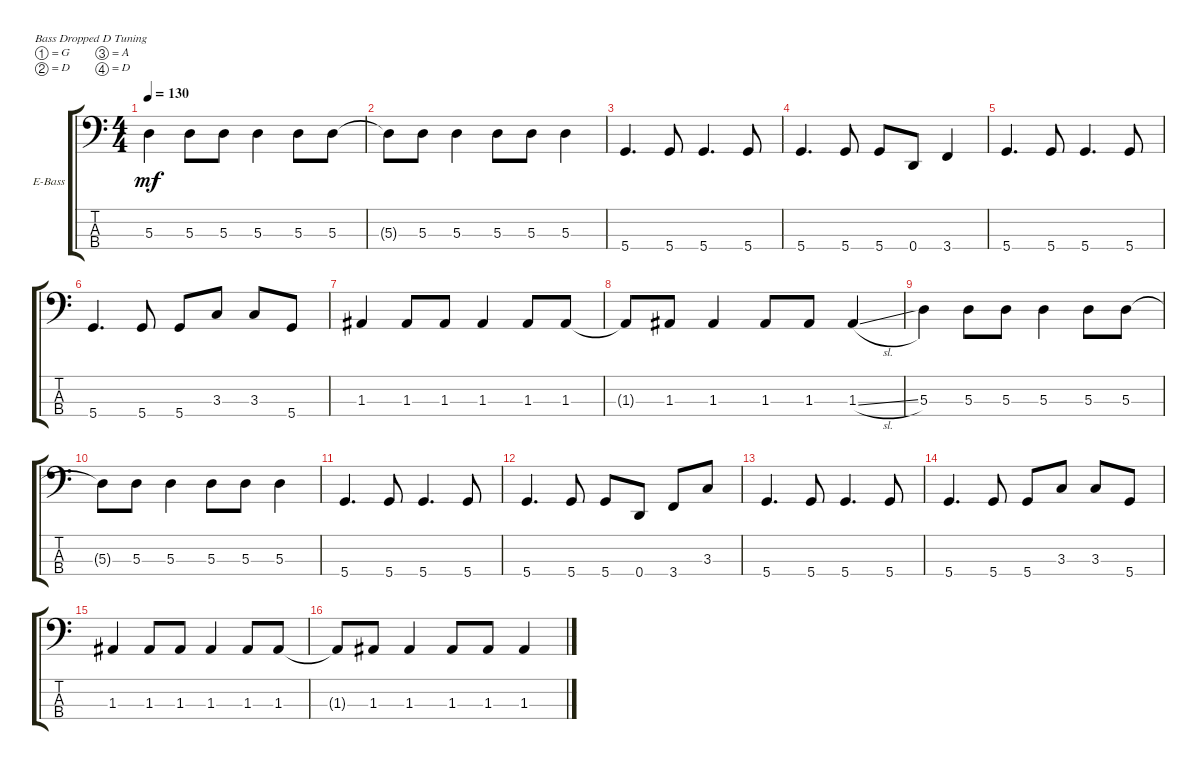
\bracketExtendMode groupsimilarinstruments
\firstSystemTrackNameOrientation horizontal
\otherSystemsTrackNameOrientation horizontal
\track ("Electric Bass" "E-Bass") {instrument electricbassfinger}
\staff {score tabs}
\tuning (G2 D2 A1 D1)
\ts (4 4)
\tempo 130
\clef f4
\ks c
5.3.4{dy mf} 5.3.8 5.3.8 5.3.4 5.3.8 5.3.8 |
5.3{t}.8 5.3.8 5.3.4 5.3.8 5.3.8 5.3.4 |
5.4.4{d} 5.4.8 5.4.4{d} 5.4.8 |
5.4.4{d} 5.4.8 5.4.8 0.4.8 3.4.4 |
5.4.4{d} 5.4.8 5.4.4{d} 5.4.8 |
5.4.4{d} 5.4.8 5.4.8 3.3.8 3.3.8 5.4.8 |
1.3.4 1.3.8 1.3.8 1.3.4 1.3.8 1.3.8 |
1.3{t}.8 1.3.8 1.3.4 1.3.8 1.3.8 1.3{sl}.4 |
5.3.4 5.3.8 5.3.8 5.3.4 5.3.8 5.3.8 |
5.3{t}.8 5.3.8 5.3.4 5.3.8 5.3.8 5.3.4 |
5.4.4{d} 5.4.8 5.4.4{d} 5.4.8 |
5.4.4{d} 5.4.8 5.4.8 0.4.8 3.4.8 3.3.8 |
5.4.4{d} 5.4.8 5.4.4{d} 5.4.8 |
5.4.4{d} 5.4.8 5.4.8 3.3.8 3.3.8 5.4.8 |
1.3.4 1.3.8 1.3.8 1.3.4 1.3.8 1.3.8 |
1.3{t}.8 1.3.8 1.3.4 1.3.8 1.3.8 1.3{sl}.4
